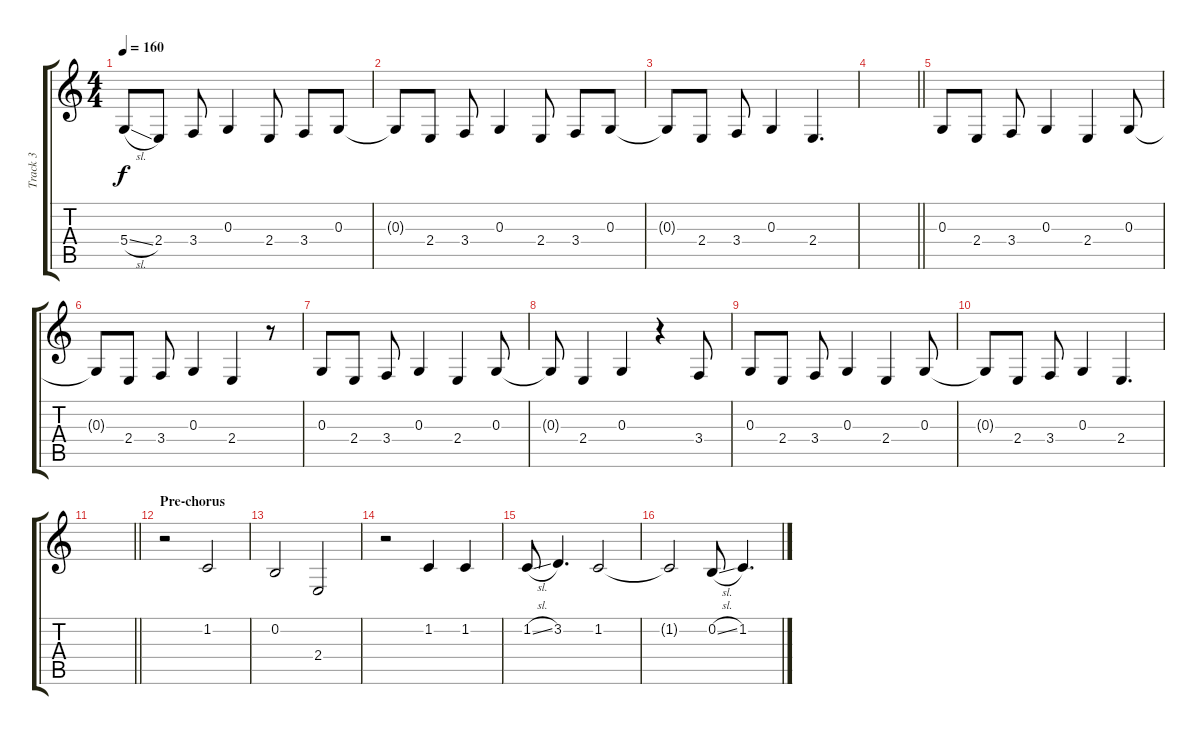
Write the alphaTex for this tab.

\track ("Track 3" "Track 3") {instrument tenorsax}
\staff {score tabs}
\tuning (E4 B3 G3 D3 A2 E2) {hide}
\ts (4 4)
\tempo 160
\clef g2
\ks c
5.4{sl t}.8{dy f} 2.4.8 3.4.8 0.3.4 2.4.8 3.4.8 0.3.8 |
0.3{t}.8 2.4.8 3.4.8 0.3.4 2.4.8 3.4.8 0.3.8 |
0.3{t}.8 2.4.8 3.4.8 0.3.4 2.4.4{d} |
\barLineRight lightlight
|
0.3.8 2.4.8 3.4.8 0.3.4 2.4.4 0.3.8 |
0.3{t}.8 2.4.8 3.4.8 0.3.4 2.4.4 r.8 |
0.3.8 2.4.8 3.4.8 0.3.4 2.4.4 0.3.8 |
0.3{t}.8 2.4.4 0.3.4 r.4 3.4.8 |
0.3.8 2.4.8 3.4.8 0.3.4 2.4.4 0.3.8 |
0.3{t}.8 2.4.8 3.4.8 0.3.4 2.4.4{d} |
\barLineRight lightlight
|
\section ("" "Pre-chorus")
r.2 1.2.2 |
0.2.2 2.4.2 |
r.2 1.2.4 1.2.4 |
1.2{sl}.8 3.2.4{d} 1.2.2 |
1.2{t}.2 0.2{sl}.8 1.2.4{d}
